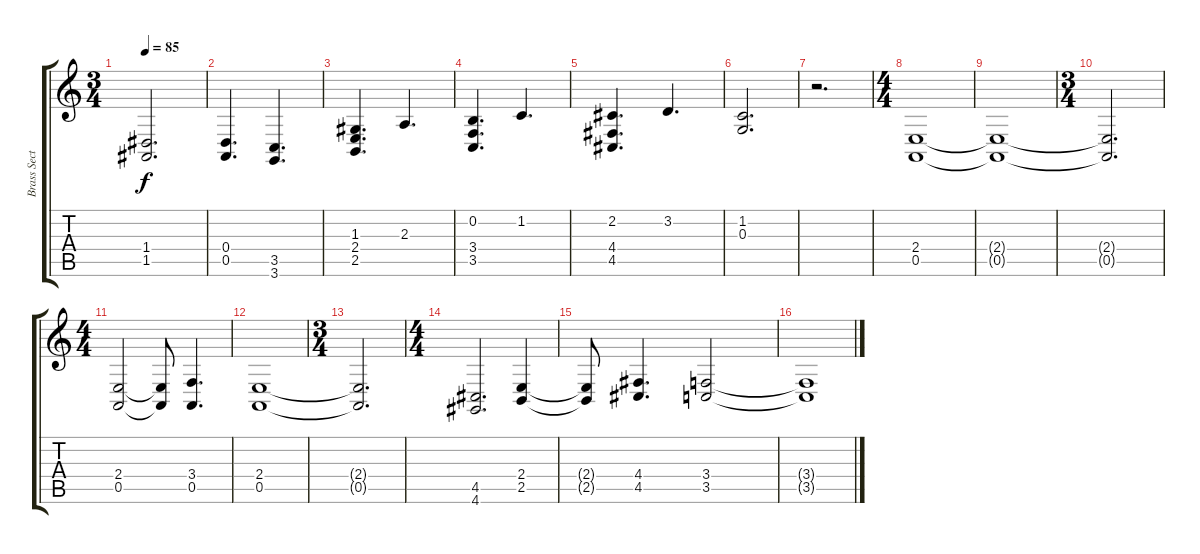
\track ("Brass Section" "Brass Sect") {instrument brasssection}
\staff {score tabs}
\tuning (E4 B3 G3 D3 A2 E2) {hide}
\ts (3 4)
\tempo 85
\clef g2
\ks c
(1.4 1.5).2{d dy f} |
(0.4 0.5).4{d} (3.5 3.6).4{d} |
(1.3 2.4 2.5).4{d} 2.3.4{d} |
(0.2 3.4 3.5).4{d} 1.2.4{d} |
(2.2 4.4 4.5).4{d} 3.2.4{d} |
(1.2 0.3).2{d} |
r.2{d} |
\ts (4 4)
(2.4 0.5).1 |
(2.4{t} 0.5{t}).1 |
\ts (3 4)
(2.4{t} 0.5{t}).2{d} |
\ts (4 4)
(2.4 0.5).2 (2.4{t} 0.5{t}).8 (3.4 0.5).4{d} |
(2.4 0.5).1 |
\ts (3 4)
(2.4{t} 0.5{t}).2{d} |
\ts (4 4)
(4.5 4.6).2{d} (2.4 2.5).4 |
(2.4{t} 2.5{t}).8 (4.4 4.5).4{d} (3.4 3.5).2 |
(3.4{t} 3.5{t}).1
